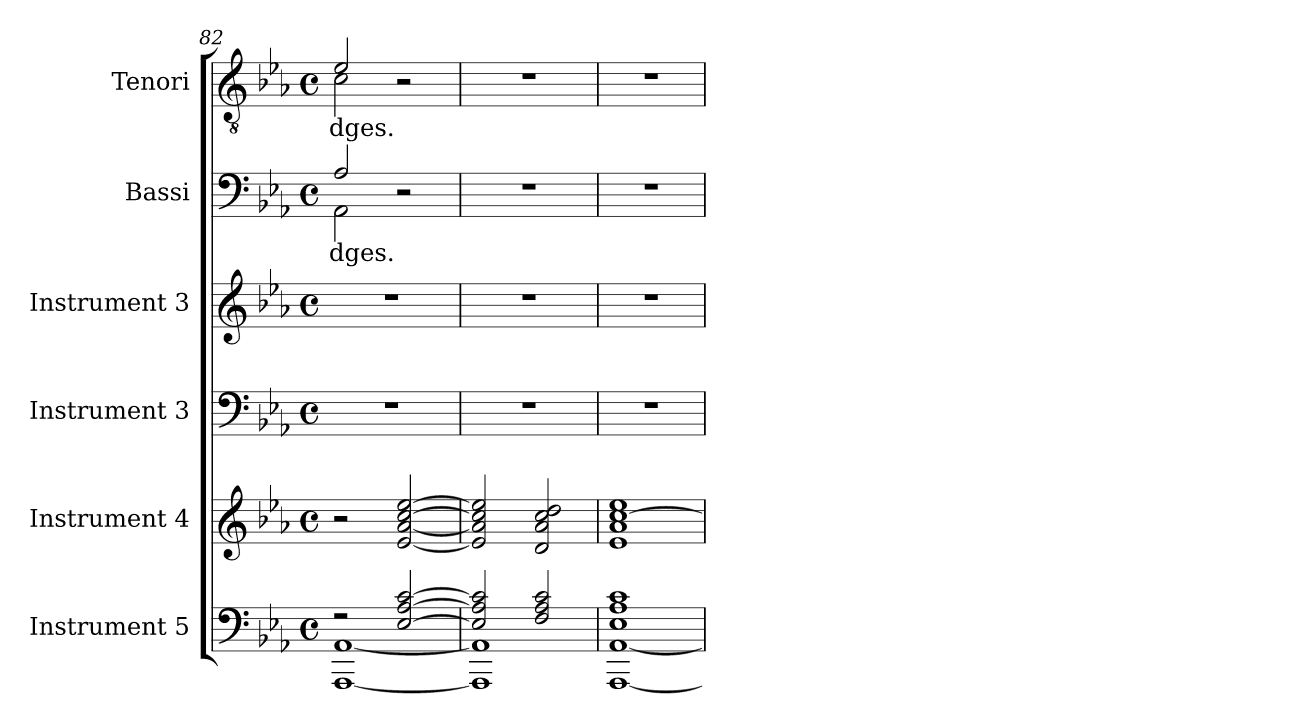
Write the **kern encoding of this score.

**kern	**kern	**kern	**kern	**kern	**text	**kern	**text
*part6	*part5	*part4	*part3	*part2	*part2	*part1	*part1
*staff6	*staff5	*staff4	*staff3	*staff2	*staff2	*staff1	*staff1
*I"Instrument 5	*I"Instrument 4	*I"Instrument 3	*I"Instrument 3	*I"Bassi	*	*I"Tenori	*
*clefF4	*clefG2	*clefF4	*clefG2	*clefF4	*	*clefGv2	*
*k[b-e-a-]	*k[b-e-a-]	*k[b-e-a-]	*k[b-e-a-]	*k[b-e-a-]	*	*k[b-e-a-]	*
*E-:	*E-:	*E-:	*E-:	*E-:	*	*E-:	*
*M4/4	*M4/4	*M4/4	*M4/4	*M4/4	*	*M4/4	*
*met(c)	*met(c)	*met(c)	*met(c)	*met(c)	*	*met(c)	*
=82	=82	=82	=82	=82	=82	=82	=82
*^	*	*	*	*^	*	*	*
!	!	!	!	!	!	!	!LO:LY:b:cj	!	!LO:LY:b:cj
*	*	*	*	*	*	*	*	*^	*
2r	[>1AA- [<1AAA-	2r	1r	1r	2A-/	2AA-\	-dges.	2e-/	2c\	-dges.
[>2c/ [>2A-/ [<2E-/	.	[>2ee-/ [>2cc/ [<2a-/ [<2e-/	.	.	2r	2ryy	.	2r	2ryy	.
*	*	*	*	*	*v	*v	*	*	*	*
*	*	*	*	*	*	*	*v	*v	*
=83	=83	=83	=83	=83	=83	=83	=83	=83
2c/] 2A-/] 2E-/]	1AA-] 1AAA-]	2ee-/] 2cc/] 2a-/] 2e-/]	1r	1r	1r	.	1r	.
2c/ 2A-/ 2F/	.	2cc/ 2a-/ 2d/ 2dd/	.	.	.	.	.	.
*v	*v	*	*	*	*	*	*	*
!!LO:LB:g=z
=84	=84	=84	=84	=84	=84	=84	=84
1c 1A- 1E- [>1AA- [<1AAA-	1ee- [>1cc 1a- 1e-	1r	1r	1r	.	1r	.
=	=	=	=	=	=	=	=
*-	*-	*-	*-	*-	*-	*-	*-
